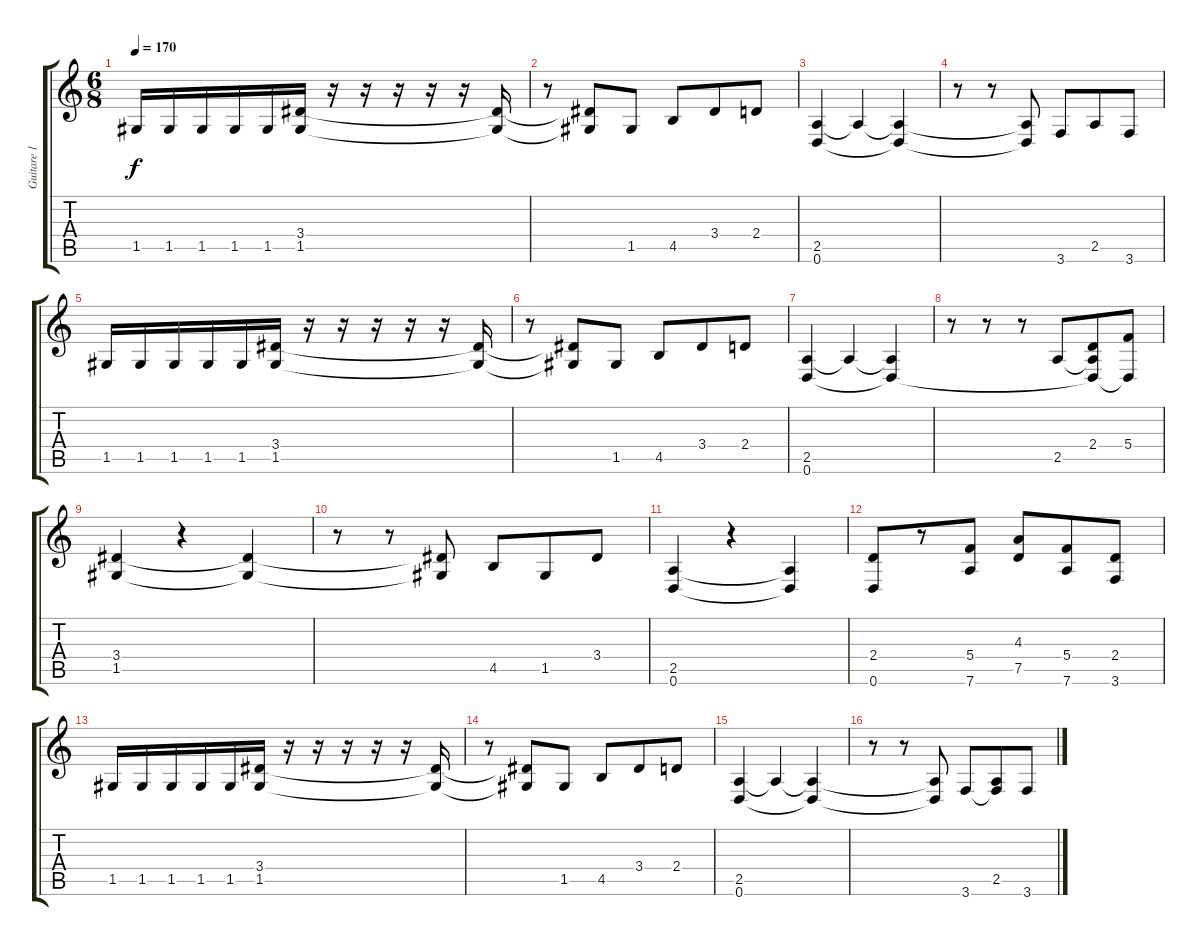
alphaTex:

\track ("Guitare 1" "Guitare 1") {instrument distortionguitar}
\staff {score tabs}
\tuning (D4 A3 F3 C3 G2 D2) {hide}
\ts (6 8)
\tempo 170
\clef g2
\ks c
1.5.16{dy f} 1.5.16 1.5.16 1.5.16 1.5.16 (3.4 1.5).16 r.16 r.16 r.16 r.16 r.16 (3.4{t} 1.5{t}).16 |
r.8 (3.4{t} 1.5{t}).8 1.5.8 4.5.8 3.4.8 2.4.8 |
(2.5 0.6).4 2.5{t}.4 (2.5{t} 0.6{t}).4 |
r.8 r.8 (2.5{t} 0.6{t}).8 3.6.8 2.5.8 3.6.8 |
1.5.16 1.5.16 1.5.16 1.5.16 1.5.16 (3.4 1.5).16 r.16 r.16 r.16 r.16 r.16 (3.4{t} 1.5{t}).16 |
r.8 (3.4{t} 1.5{t}).8 1.5.8 4.5.8 3.4.8 2.4.8 |
(2.5 0.6).4 2.5{t}.4 (2.5{t} 0.6{t}).4 |
r.8 r.8 r.8 2.5.8 (2.4 2.5{t} 0.6{t}).8 (5.4 0.6{t}).8 |
(3.4 1.5).4 r.4 (3.4{t} 1.5{t}).4 |
r.8 r.8 (3.4{t} 1.5{t}).8 4.5.8 1.5.8 3.4.8 |
(2.5 0.6).4 r.4 (2.5{t} 0.6{t}).4 |
(2.4 0.6).8 r.8 (5.4 7.6).8 (4.3 7.5).8 (5.4 7.6).8 (2.4 3.6).8 |
1.5.16 1.5.16 1.5.16 1.5.16 1.5.16 (3.4 1.5).16 r.16 r.16 r.16 r.16 r.16 (3.4{t} 1.5{t}).16 |
r.8 (3.4{t} 1.5{t}).8 1.5.8 4.5.8 3.4.8 2.4.8 |
(2.5 0.6).4 2.5{t}.4 (2.5{t} 0.6{t}).4 |
r.8 r.8 (2.5{t} 0.6{t}).8 3.6.8 (2.5 3.6{t}).8 3.6.8
